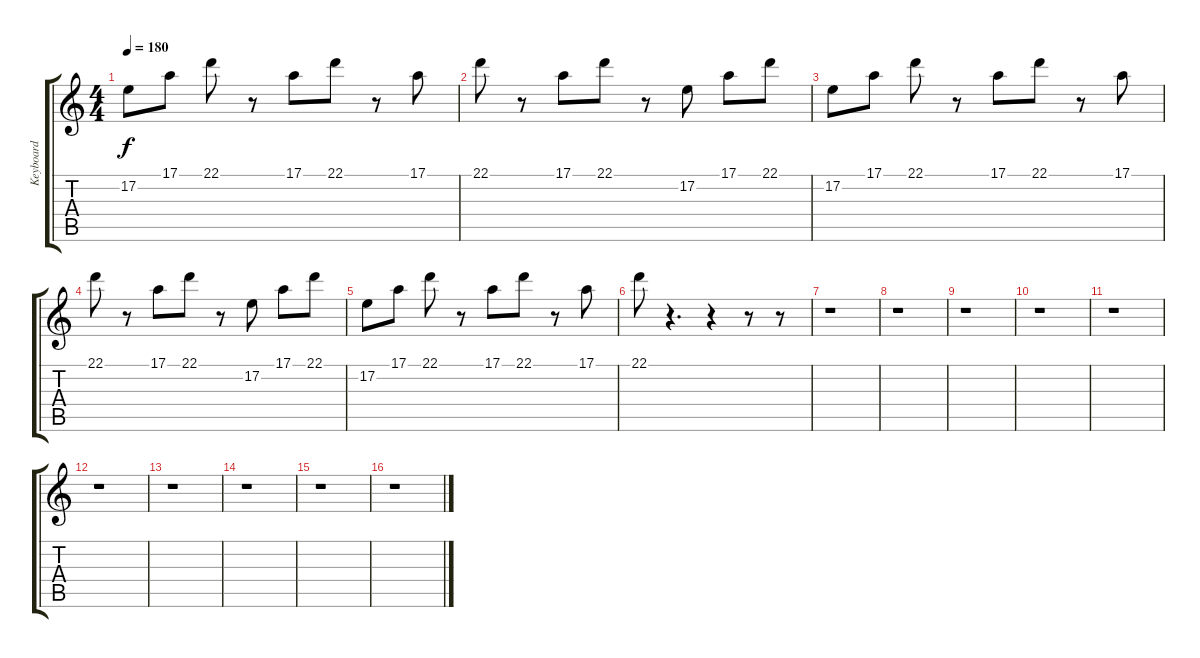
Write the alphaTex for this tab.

\track ("Keyboard" "Keyboard") {instrument fx5brightness}
\staff {score tabs}
\tuning (E4 B3 G3 D3 A2 E2) {hide}
\ts (4 4)
\tempo 180
\clef g2
\ks c
17.2.8{dy f instrument lead2sawtooth} 17.1.8 22.1.8 r.8 17.1.8 22.1.8 r.8 17.1.8 |
22.1.8 r.8 17.1.8 22.1.8 r.8 17.2.8 17.1.8 22.1.8 |
17.2.8{instrument lead2sawtooth} 17.1.8 22.1.8 r.8 17.1.8 22.1.8 r.8 17.1.8 |
22.1.8 r.8 17.1.8 22.1.8 r.8 17.2.8 17.1.8 22.1.8 |
17.2.8{instrument lead2sawtooth} 17.1.8 22.1.8 r.8 17.1.8 22.1.8 r.8 17.1.8 |
22.1.8 r.4{d instrument fx5brightness} r.4 r.8 r.8 |
r.1 |
r.1 |
r.1 |
r.1 |
r.1 |
r.1 |
r.1 |
r.1 |
r.1 |
r.1
